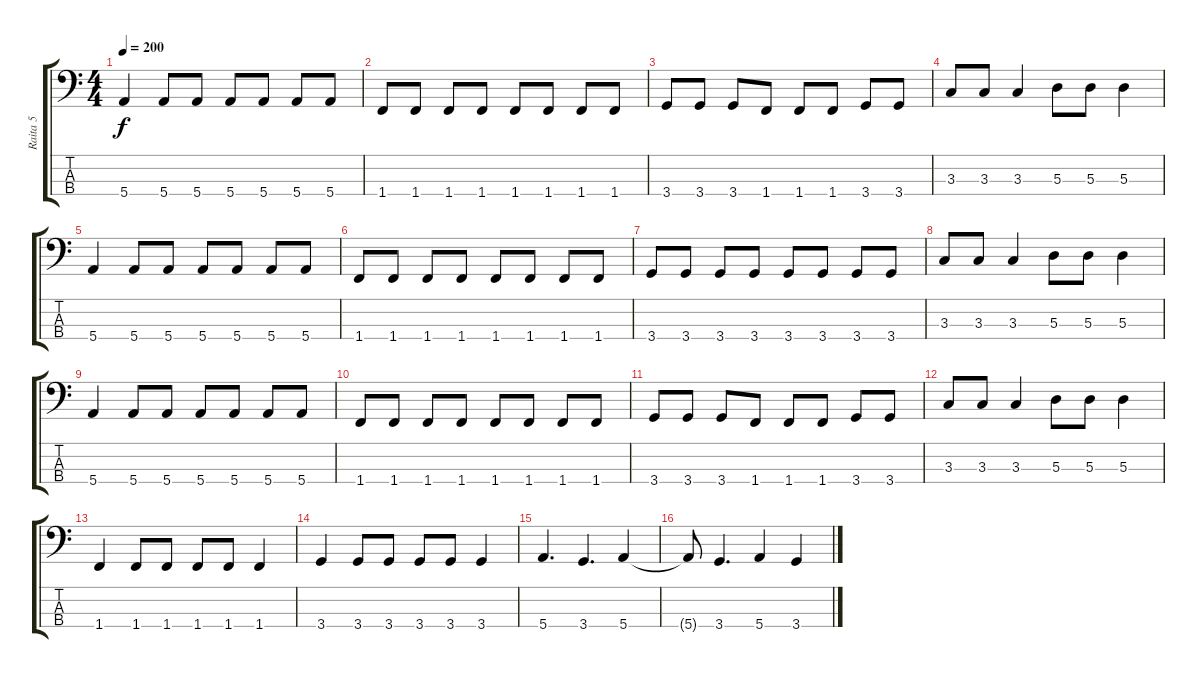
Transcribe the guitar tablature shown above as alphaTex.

\track ("Raita 5" "Raita 5") {instrument electricbassfinger}
\staff {score tabs}
\tuning (G2 D2 A1 E1) {hide}
\ts (4 4)
\tempo 200
\clef f4
\ks c
5.4.4{dy f} 5.4.8 5.4.8 5.4.8 5.4.8 5.4.8 5.4.8 |
1.4.8 1.4.8 1.4.8 1.4.8 1.4.8 1.4.8 1.4.8 1.4.8 |
3.4.8 3.4.8 3.4.8 1.4.8 1.4.8 1.4.8 3.4.8 3.4.8 |
3.3.8 3.3.8 3.3.4 5.3.8 5.3.8 5.3.4 |
5.4.4 5.4.8 5.4.8 5.4.8 5.4.8 5.4.8 5.4.8 |
1.4.8 1.4.8 1.4.8 1.4.8 1.4.8 1.4.8 1.4.8 1.4.8 |
3.4.8 3.4.8 3.4.8 3.4.8 3.4.8 3.4.8 3.4.8 3.4.8 |
3.3.8 3.3.8 3.3.4 5.3.8 5.3.8 5.3.4 |
5.4.4 5.4.8 5.4.8 5.4.8 5.4.8 5.4.8 5.4.8 |
1.4.8 1.4.8 1.4.8 1.4.8 1.4.8 1.4.8 1.4.8 1.4.8 |
3.4.8 3.4.8 3.4.8 1.4.8 1.4.8 1.4.8 3.4.8 3.4.8 |
3.3.8 3.3.8 3.3.4 5.3.8 5.3.8 5.3.4 |
1.4.4 1.4.8 1.4.8 1.4.8 1.4.8 1.4.4 |
3.4.4 3.4.8 3.4.8 3.4.8 3.4.8 3.4.4 |
5.4.4{d} 3.4.4{d} 5.4.4 |
5.4{t}.8 3.4.4{d} 5.4.4 3.4.4
